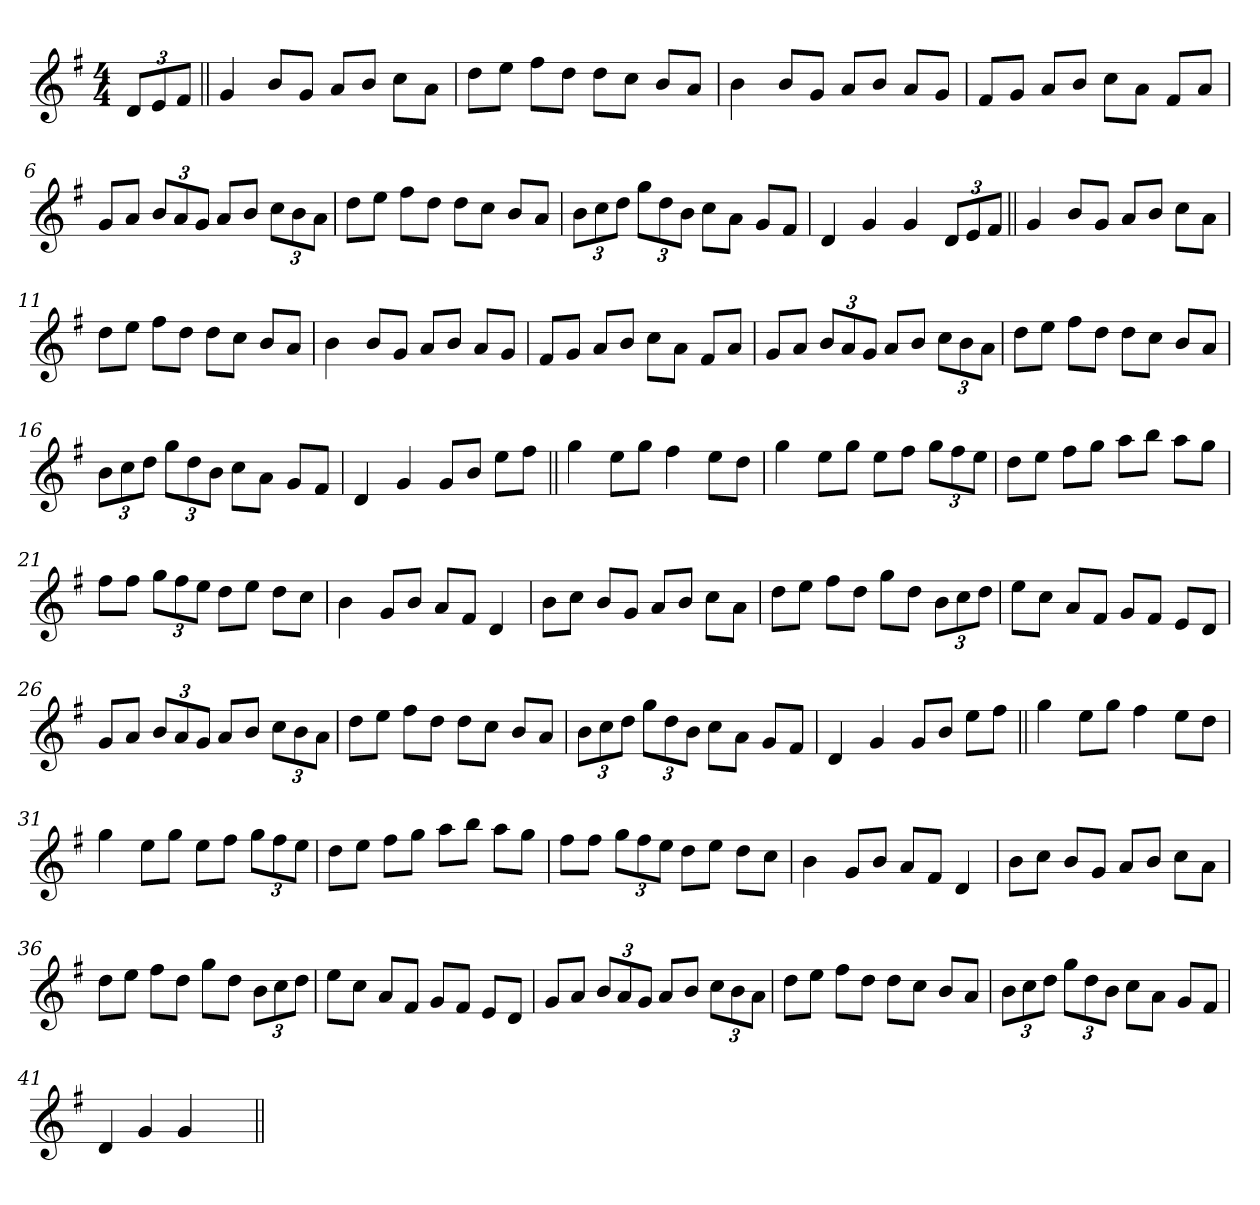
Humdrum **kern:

**kern
*part1
*staff1
*clefG2
*k[f#]
*G:
*M4/4
=1
12d/L
12e/
12f#/J
=2||
4g/
8b/L
8g/J
8a/L
8b/J
8cc\L
8a\J
=3
8dd\L
8ee\J
8ff#\L
8dd\J
8dd\L
8cc\J
8b/L
8a/J
=4
4b\
8b/L
8g/J
8a/L
8b/J
8a/L
8g/J
=5
8f#/L
8g/J
8a/L
8b/J
8cc\L
8a\J
8f#/L
8a/J
!!LO:LB:g=z
=6
8g/L
8a/J
12b/L
12a/
12g/J
8a/L
8b/J
12cc\L
12b\
12a\J
=7
8dd\L
8ee\J
8ff#\L
8dd\J
8dd\L
8cc\J
8b/L
8a/J
=8
12b\L
12cc\
12dd\J
12gg\L
12dd\
12b\J
8cc\L
8a\J
8g/L
8f#/J
=9
4d/
4g/
4g/
12d/L
12e/
12f#/J
=10||
4g/
8b/L
8g/J
8a/L
8b/J
8cc\L
8a\J
!!LO:LB:g=z
=11
8dd\L
8ee\J
8ff#\L
8dd\J
8dd\L
8cc\J
8b/L
8a/J
=12
4b\
8b/L
8g/J
8a/L
8b/J
8a/L
8g/J
=13
8f#/L
8g/J
8a/L
8b/J
8cc\L
8a\J
8f#/L
8a/J
=14
8g/L
8a/J
12b/L
12a/
12g/J
8a/L
8b/J
12cc\L
12b\
12a\J
=15
8dd\L
8ee\J
8ff#\L
8dd\J
8dd\L
8cc\J
8b/L
8a/J
!!LO:LB:g=z
=16
12b\L
12cc\
12dd\J
12gg\L
12dd\
12b\J
8cc\L
8a\J
8g/L
8f#/J
=17
4d/
4g/
8g/L
8b/J
8ee\L
8ff#\J
=18||
4gg\
8ee\L
8gg\J
4ff#\
8ee\L
8dd\J
=19
4gg\
8ee\L
8gg\J
8ee\L
8ff#\J
12gg\L
12ff#\
12ee\J
=20
8dd\L
8ee\J
8ff#\L
8gg\J
8aa\L
8bb\J
8aa\L
8gg\J
!!LO:LB:g=z
=21
8ff#\L
8ff#\J
12gg\L
12ff#\
12ee\J
8dd\L
8ee\J
8dd\L
8cc\J
=22
4b\
8g/L
8b/J
8a/L
8f#/J
4d/
=23
8b\L
8cc\J
8b/L
8g/J
8a/L
8b/J
8cc\L
8a\J
=24
8dd\L
8ee\J
8ff#\L
8dd\J
8gg\L
8dd\J
12b\L
12cc\
12dd\J
=25
8ee\L
8cc\J
8a/L
8f#/J
8g/L
8f#/J
8e/L
8d/J
!!LO:LB:g=z
=26
8g/L
8a/J
12b/L
12a/
12g/J
8a/L
8b/J
12cc\L
12b\
12a\J
=27
8dd\L
8ee\J
8ff#\L
8dd\J
8dd\L
8cc\J
8b/L
8a/J
=28
12b\L
12cc\
12dd\J
12gg\L
12dd\
12b\J
8cc\L
8a\J
8g/L
8f#/J
=29
4d/
4g/
8g/L
8b/J
8ee\L
8ff#\J
=30||
4gg\
8ee\L
8gg\J
4ff#\
8ee\L
8dd\J
!!LO:LB:g=z
=31
4gg\
8ee\L
8gg\J
8ee\L
8ff#\J
12gg\L
12ff#\
12ee\J
=32
8dd\L
8ee\J
8ff#\L
8gg\J
8aa\L
8bb\J
8aa\L
8gg\J
=33
8ff#\L
8ff#\J
12gg\L
12ff#\
12ee\J
8dd\L
8ee\J
8dd\L
8cc\J
=34
4b\
8g/L
8b/J
8a/L
8f#/J
4d/
=35
8b\L
8cc\J
8b/L
8g/J
8a/L
8b/J
8cc\L
8a\J
!!LO:LB:g=z
=36
8dd\L
8ee\J
8ff#\L
8dd\J
8gg\L
8dd\J
12b\L
12cc\
12dd\J
=37
8ee\L
8cc\J
8a/L
8f#/J
8g/L
8f#/J
8e/L
8d/J
=38
8g/L
8a/J
12b/L
12a/
12g/J
8a/L
8b/J
12cc\L
12b\
12a\J
=39
8dd\L
8ee\J
8ff#\L
8dd\J
8dd\L
8cc\J
8b/L
8a/J
=40
12b\L
12cc\
12dd\J
12gg\L
12dd\
12b\J
8cc\L
8a\J
8g/L
8f#/J
!!LO:LB:g=z
=41
4d/
4g/
4g/
4ryy
=||
*-
